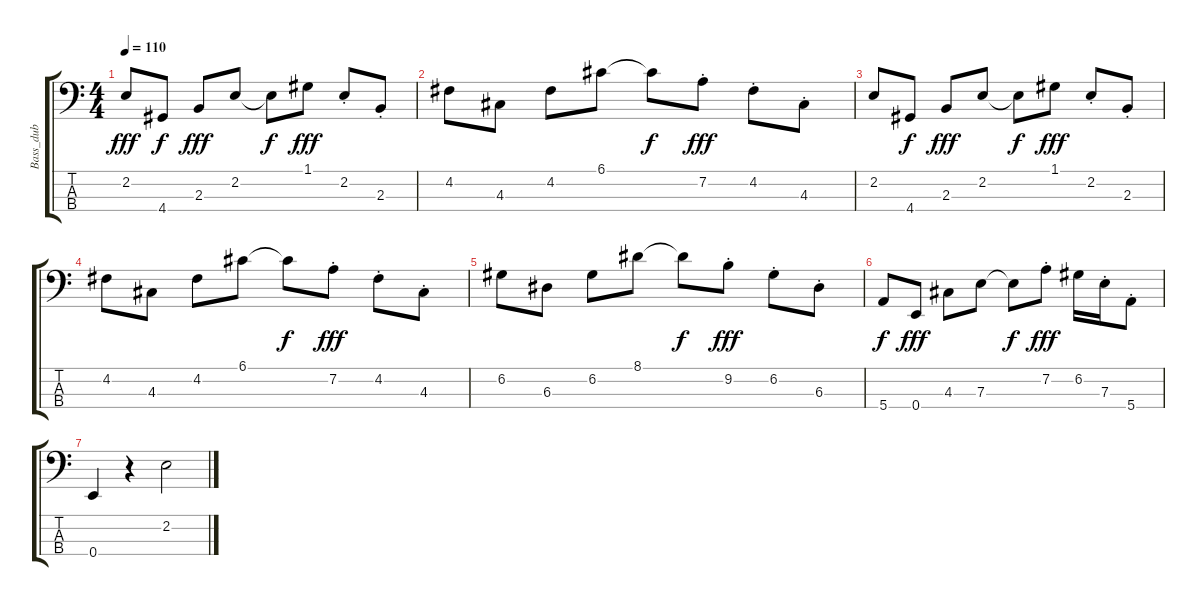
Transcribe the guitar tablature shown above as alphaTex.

\track ("Bass_dub" "Bass_dub") {instrument electricguitarmuted}
\staff {score tabs}
\tuning (G2 D2 A1 E1) {hide}
\ts (4 4)
\tempo 110
\clef f4
\ks c
2.2.8{dy fff} 4.4.8{dy f} 2.3.8{dy fff} 2.2.8 2.2{t}.8{dy f} 1.1.8{dy fff} 2.2{st}.8 2.3{st}.8 |
4.2.8 4.3.8 4.2.8 6.1.8 6.1{t}.8{dy f} 7.2{st}.8{dy fff} 4.2{st}.8 4.3{st}.8 |
2.2.8 4.4.8{dy f} 2.3.8{dy fff} 2.2.8 2.2{t}.8{dy f} 1.1.8{dy fff} 2.2{st}.8 2.3{st}.8 |
4.2.8 4.3.8 4.2.8 6.1.8 6.1{t}.8{dy f} 7.2{st}.8{dy fff} 4.2{st}.8 4.3{st}.8 |
6.2.8 6.3.8 6.2.8 8.1.8 8.1{t}.8{dy f} 9.2{st}.8{dy fff} 6.2{st}.8 6.3{st}.8 |
5.4.8{dy f} 0.4.8{dy fff} 4.3.8 7.3.8 7.3{t}.8{dy f} 7.2{st}.8{dy fff} 6.2.16 7.3{st}.16 5.4{st}.8 |
0.4.4 r.4 2.2.2
